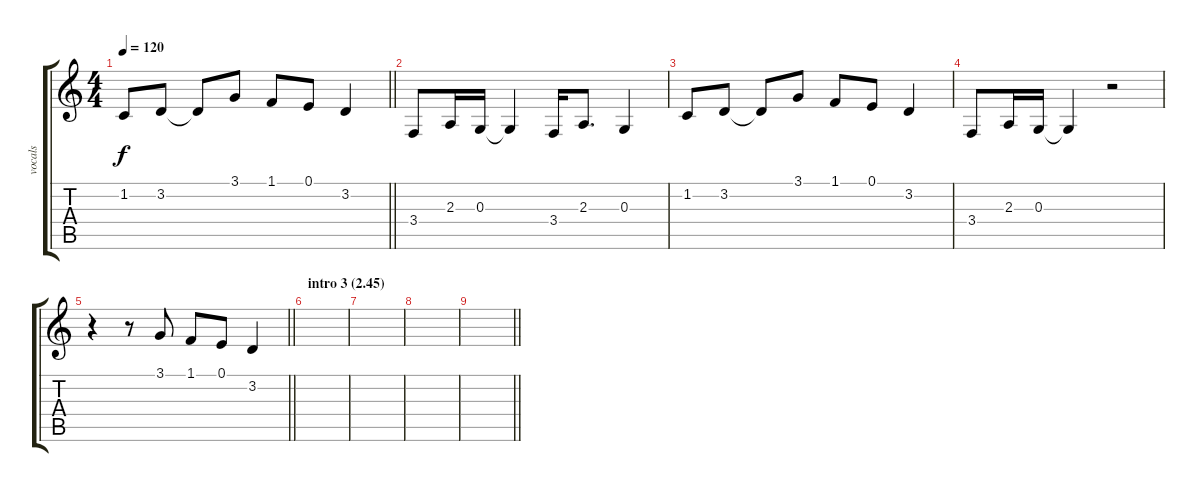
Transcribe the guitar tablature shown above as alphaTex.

\track ("vocals" "vocals") {instrument tenorsax}
\staff {score tabs}
\tuning (E4 B3 G3 D3 A2 E2) {hide}
\ts (4 4)
\tempo 120
\clef g2
\barLineRight lightlight
\ks c
1.2.8{dy f} 3.2.8 3.2{t}.8 3.1.8 1.1.8 0.1.8 3.2.4 |
3.4.8 2.3.16 0.3.16 0.3{t}.4 3.4.16 2.3.8{d} 0.3.4 |
1.2.8 3.2.8 3.2{t}.8 3.1.8 1.1.8 0.1.8 3.2.4 |
3.4.8 2.3.16 0.3.16 0.3{t}.4 r.2 |
\barLineRight lightlight
r.4 r.8 3.1.8 1.1.8 0.1.8 3.2.4 |
\section ("" "intro 3 (2.45)")
|
|
|
\barLineRight lightlight
